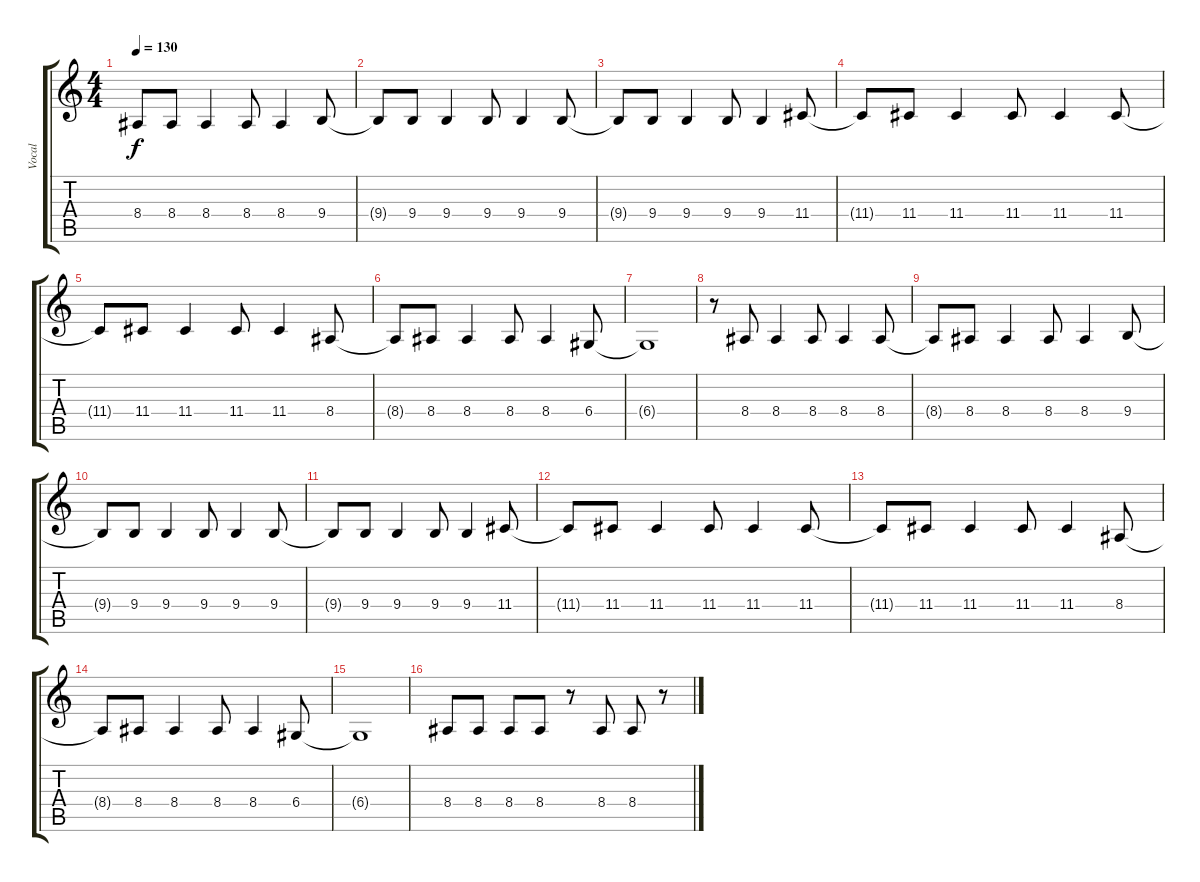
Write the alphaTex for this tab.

\track ("Vocal" "Vocal") {instrument lead5charang}
\staff {score tabs}
\tuning (E4 B3 G3 D3 A2 E2) {hide}
\ts (4 4)
\tempo 130
\clef g2
\ks c
8.4{t}.8{dy f} 8.4.8 8.4.4 8.4.8 8.4.4 9.4.8 |
9.4{t}.8 9.4.8 9.4.4 9.4.8 9.4.4 9.4.8 |
9.4{t}.8 9.4.8 9.4.4 9.4.8 9.4.4 11.4.8 |
11.4{t}.8 11.4.8 11.4.4 11.4.8 11.4.4 11.4.8 |
11.4{t}.8 11.4.8 11.4.4 11.4.8 11.4.4 8.4.8 |
8.4{t}.8 8.4.8 8.4.4 8.4.8 8.4.4 6.4.8 |
6.4{t}.1 |
r.8 8.4.8 8.4.4 8.4.8 8.4.4 8.4.8 |
8.4{t}.8 8.4.8 8.4.4 8.4.8 8.4.4 9.4.8 |
9.4{t}.8 9.4.8 9.4.4 9.4.8 9.4.4 9.4.8 |
9.4{t}.8 9.4.8 9.4.4 9.4.8 9.4.4 11.4.8 |
11.4{t}.8 11.4.8 11.4.4 11.4.8 11.4.4 11.4.8 |
11.4{t}.8 11.4.8 11.4.4 11.4.8 11.4.4 8.4.8 |
8.4{t}.8 8.4.8 8.4.4 8.4.8 8.4.4 6.4.8 |
6.4{t}.1 |
8.4.8 8.4.8 8.4.8 8.4.8 r.8 8.4.8 8.4.8 r.8
